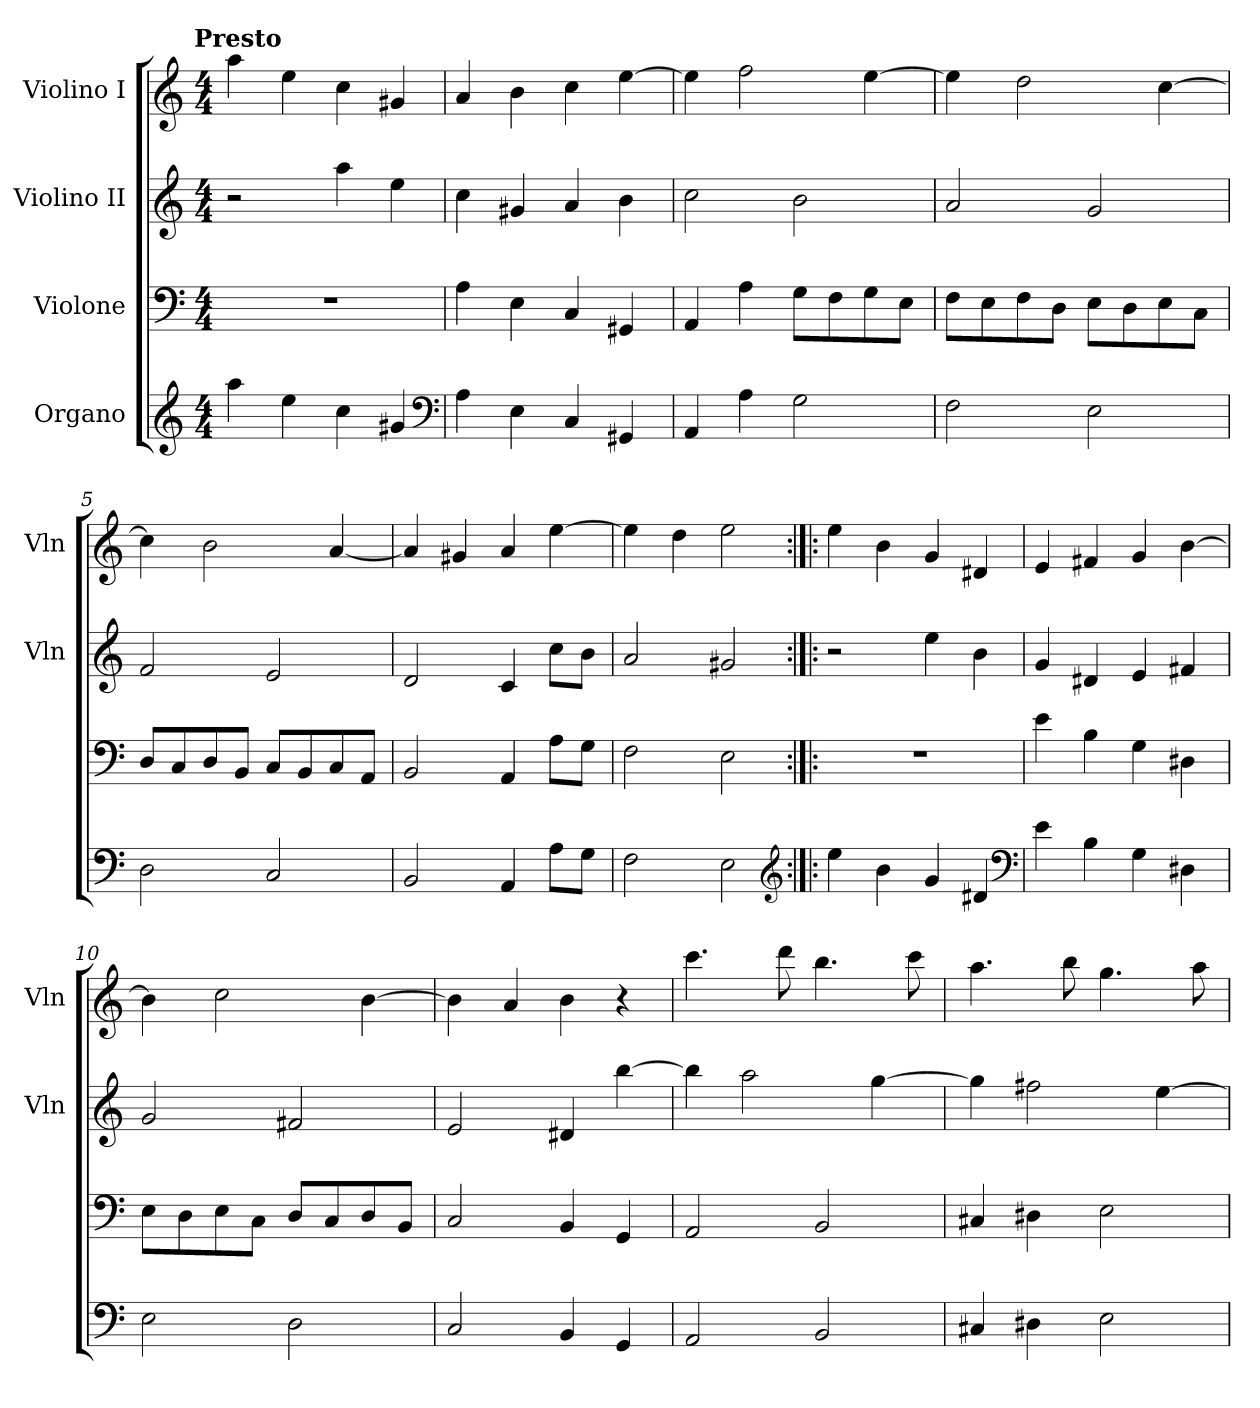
**kern	**kern	**kern	**kern
*part4	*part3	*part2	*part1
*staff4	*staff3	*staff2	*staff1
*I"Organo	*I"Violone	*I"Violino II	*I"Violino I
*	*	*I'Vln	*I'Vln
*clefG2	*clefF4	*clefG2	*clefG2
*k[]	*k[]	*k[]	*k[]
!!LO:TX:omd:t=Presto
*M4/4	*M4/4	*M4/4	*M4/4
*MM184	*MM184	*MM184	*MM184
=1	=1	=1	=1
4aa	1r	2r	4aa
4ee	.	.	4ee
4cc	.	4aa	4cc
4g#X	.	4ee	4g#X
*clefF4	*	*	*
=2	=2	=2	=2
4A	4A	4cc	4a
4E	4E	4g#X	4b
4C	4C	4a	4cc
4GG#X	4GG#X	4b	[4ee
=3	=3	=3	=3
4AA	4AA	2cc	4ee]
4A	4A	.	2ff
2G	8GL	2b	.
.	8F	.	.
.	8G	.	[4ee
.	8EJ	.	.
=4	=4	=4	=4
2F	8FL	2a	4ee]
.	8E	.	.
.	8F	.	2dd
.	8DJ	.	.
2E	8EL	2g	.
.	8D	.	.
.	8E	.	[4cc
.	8CJ	.	.
=5	=5	=5	=5
2D	8DL	2f	4cc]
.	8C	.	.
.	8D	.	2b
.	8BBJ	.	.
2C	8CL	2e	.
.	8BB	.	.
.	8C	.	[4a
.	8AAJ	.	.
=6	=6	=6	=6
2BB	2BB	2d	4a]
.	.	.	4g#X
4AA	4AA	4c	4a
8AL	8AL	8ccL	[4ee
8GJ	8GJ	8bJ	.
=7	=7	=7	=7
2F	2F	2a	4ee]
.	.	.	4dd
2E	2E	2g#X	2ee
*clefG2	*	*	*
=8:|!|:	=8:|!|:	=8:|!|:	=8:|!|:
4ee	1r	2r	4ee
4b	.	.	4b
4g	.	4ee	4g
4d#X	.	4b	4d#X
*clefF4	*	*	*
=9	=9	=9	=9
4e	4e	4g	4e
4B	4B	4d#X	4f#X
4G	4G	4e	4g
4D#X	4D#X	4f#X	[4b
=10	=10	=10	=10
2E	8EL	2g	4b]
.	8D	.	.
.	8E	.	2cc
.	8CJ	.	.
2D	8DL	2f#X	.
.	8C	.	.
.	8D	.	[4b
.	8BBJ	.	.
=11	=11	=11	=11
2C	2C	2e	4b]
.	.	.	4a
4BB	4BB	4d#X	4b
4GG	4GG	[4bb	4r
=12	=12	=12	=12
2AA	2AA	4bb]	4.ccc
.	.	2aa	.
.	.	.	8ddd
2BB	2BB	.	4.bb
.	.	[4gg	.
.	.	.	8ccc
=13	=13	=13	=13
4C#X	4C#X	4gg]	4.aa
4D#X	4D#X	2ff#X	.
.	.	.	8bb
2E	2E	.	4.gg
.	.	[4ee	.
.	.	.	8aa
=	=	=	=
*-	*-	*-	*-
